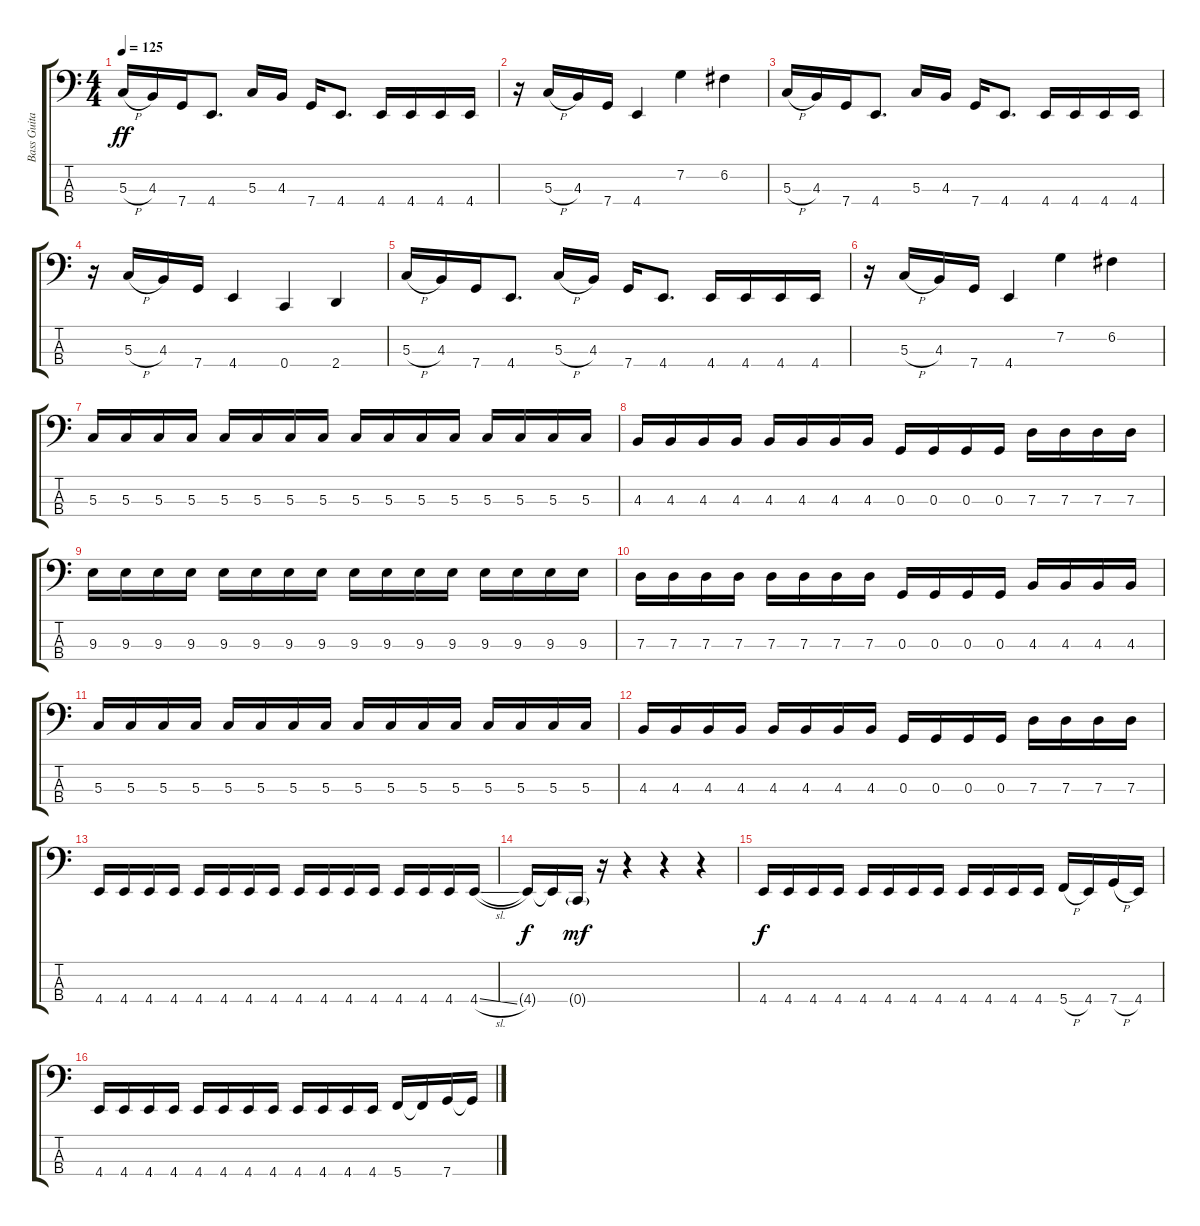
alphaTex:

\track ("Bass Guitar" "Bass Guita") {instrument electricbasspick}
\staff {score tabs}
\tuning (F2 C2 G1 C1) {hide}
\ts (4 4)
\tempo 125
\clef f4
\ks c
5.3{h}.16{dy ff} 4.3.16 7.4.16 4.4.8{d} 5.3.16 4.3.16 7.4.16 4.4.8{d} 4.4.16 4.4.16 4.4.16 4.4.16 |
r.16 5.3{h}.16 4.3.16 7.4.16 4.4.4 7.2.4 6.2.4 |
5.3{h}.16 4.3.16 7.4.16 4.4.8{d} 5.3.16 4.3.16 7.4.16 4.4.8{d} 4.4.16 4.4.16 4.4.16 4.4.16 |
r.16 5.3{h}.16 4.3.16 7.4.16 4.4.4 0.4.4 2.4.4 |
5.3{h}.16 4.3.16 7.4.16 4.4.8{d} 5.3{h}.16 4.3.16 7.4.16 4.4.8{d} 4.4.16 4.4.16 4.4.16 4.4.16 |
r.16 5.3{h}.16 4.3.16 7.4.16 4.4.4 7.2.4 6.2.4 |
5.3.16 5.3.16 5.3.16 5.3.16 5.3.16 5.3.16 5.3.16 5.3.16 5.3.16 5.3.16 5.3.16 5.3.16 5.3.16 5.3.16 5.3.16 5.3.16 |
4.3.16 4.3.16 4.3.16 4.3.16 4.3.16 4.3.16 4.3.16 4.3.16 0.3.16 0.3.16 0.3.16 0.3.16 7.3.16 7.3.16 7.3.16 7.3.16 |
9.3.16 9.3.16 9.3.16 9.3.16 9.3.16 9.3.16 9.3.16 9.3.16 9.3.16 9.3.16 9.3.16 9.3.16 9.3.16 9.3.16 9.3.16 9.3.16 |
7.3.16 7.3.16 7.3.16 7.3.16 7.3.16 7.3.16 7.3.16 7.3.16 0.3.16 0.3.16 0.3.16 0.3.16 4.3.16 4.3.16 4.3.16 4.3.16 |
5.3.16 5.3.16 5.3.16 5.3.16 5.3.16 5.3.16 5.3.16 5.3.16 5.3.16 5.3.16 5.3.16 5.3.16 5.3.16 5.3.16 5.3.16 5.3.16 |
4.3.16 4.3.16 4.3.16 4.3.16 4.3.16 4.3.16 4.3.16 4.3.16 0.3.16 0.3.16 0.3.16 0.3.16 7.3.16 7.3.16 7.3.16 7.3.16 |
4.4.16 4.4.16 4.4.16 4.4.16 4.4.16 4.4.16 4.4.16 4.4.16 4.4.16 4.4.16 4.4.16 4.4.16 4.4.16 4.4.16 4.4.16 4.4{sl}.16 |
4.4{t}.16{dy f} 4.4{t}.16 0.4{g}.16{dy mf} r.16 r.4 r.4 r.4 |
4.4.16{dy f} 4.4.16 4.4.16 4.4.16 4.4.16 4.4.16 4.4.16 4.4.16 4.4.16 4.4.16 4.4.16 4.4.16 5.4{h}.16 4.4.16 7.4{h}.16 4.4.16 |
4.4.16 4.4.16 4.4.16 4.4.16 4.4.16 4.4.16 4.4.16 4.4.16 4.4.16 4.4.16 4.4.16 4.4.16 5.4.16 5.4{t}.16 7.4.16 7.4{t}.16
